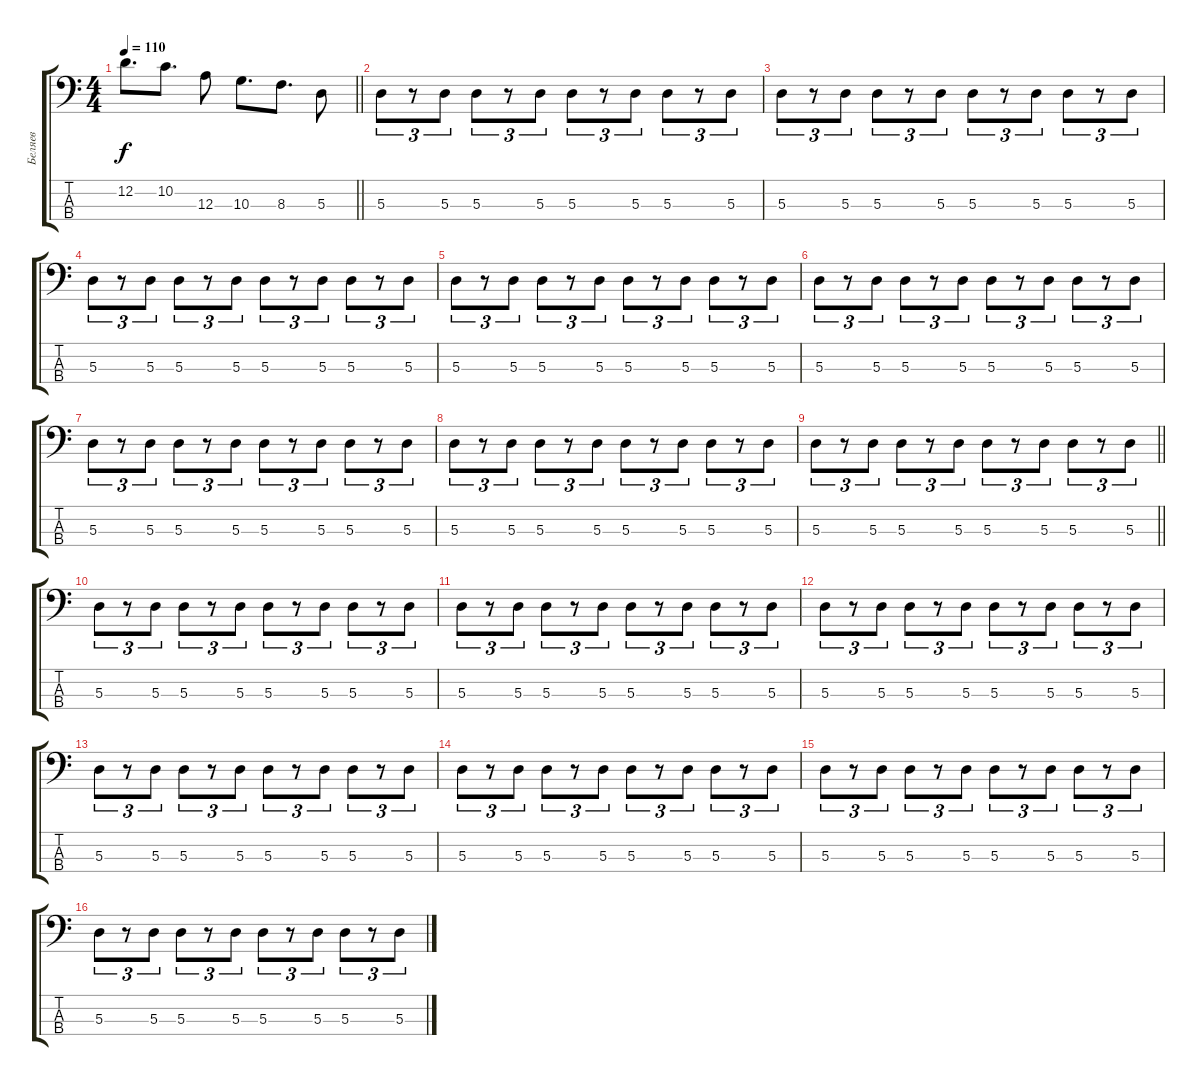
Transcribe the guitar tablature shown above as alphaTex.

\track ("Беляев" "Беляев") {instrument electricbassfinger}
\staff {score tabs}
\tuning (G2 D2 A1 E1) {hide}
\ts (4 4)
\tempo 110
\clef f4
\barLineRight lightlight
\ks c
12.2.8{d dy f} 10.2.8{d} 12.3.8 10.3.8{d} 8.3.8{d} 5.3.8 |
5.3.8{tu (3 2)} r.8{tu (3 2)} 5.3.8{tu (3 2)} 5.3.8{tu (3 2)} r.8{tu (3 2)} 5.3.8{tu (3 2)} 5.3.8{tu (3 2)} r.8{tu (3 2)} 5.3.8{tu (3 2)} 5.3.8{tu (3 2)} r.8{tu (3 2)} 5.3.8{tu (3 2)} |
5.3.8{tu (3 2)} r.8{tu (3 2)} 5.3.8{tu (3 2)} 5.3.8{tu (3 2)} r.8{tu (3 2)} 5.3.8{tu (3 2)} 5.3.8{tu (3 2)} r.8{tu (3 2)} 5.3.8{tu (3 2)} 5.3.8{tu (3 2)} r.8{tu (3 2)} 5.3.8{tu (3 2)} |
5.3.8{tu (3 2)} r.8{tu (3 2)} 5.3.8{tu (3 2)} 5.3.8{tu (3 2)} r.8{tu (3 2)} 5.3.8{tu (3 2)} 5.3.8{tu (3 2)} r.8{tu (3 2)} 5.3.8{tu (3 2)} 5.3.8{tu (3 2)} r.8{tu (3 2)} 5.3.8{tu (3 2)} |
5.3.8{tu (3 2)} r.8{tu (3 2)} 5.3.8{tu (3 2)} 5.3.8{tu (3 2)} r.8{tu (3 2)} 5.3.8{tu (3 2)} 5.3.8{tu (3 2)} r.8{tu (3 2)} 5.3.8{tu (3 2)} 5.3.8{tu (3 2)} r.8{tu (3 2)} 5.3.8{tu (3 2)} |
5.3.8{tu (3 2)} r.8{tu (3 2)} 5.3.8{tu (3 2)} 5.3.8{tu (3 2)} r.8{tu (3 2)} 5.3.8{tu (3 2)} 5.3.8{tu (3 2)} r.8{tu (3 2)} 5.3.8{tu (3 2)} 5.3.8{tu (3 2)} r.8{tu (3 2)} 5.3.8{tu (3 2)} |
5.3.8{tu (3 2)} r.8{tu (3 2)} 5.3.8{tu (3 2)} 5.3.8{tu (3 2)} r.8{tu (3 2)} 5.3.8{tu (3 2)} 5.3.8{tu (3 2)} r.8{tu (3 2)} 5.3.8{tu (3 2)} 5.3.8{tu (3 2)} r.8{tu (3 2)} 5.3.8{tu (3 2)} |
5.3.8{tu (3 2)} r.8{tu (3 2)} 5.3.8{tu (3 2)} 5.3.8{tu (3 2)} r.8{tu (3 2)} 5.3.8{tu (3 2)} 5.3.8{tu (3 2)} r.8{tu (3 2)} 5.3.8{tu (3 2)} 5.3.8{tu (3 2)} r.8{tu (3 2)} 5.3.8{tu (3 2)} |
\barLineRight lightlight
5.3.8{tu (3 2)} r.8{tu (3 2)} 5.3.8{tu (3 2)} 5.3.8{tu (3 2)} r.8{tu (3 2)} 5.3.8{tu (3 2)} 5.3.8{tu (3 2)} r.8{tu (3 2)} 5.3.8{tu (3 2)} 5.3.8{tu (3 2)} r.8{tu (3 2)} 5.3.8{tu (3 2)} |
5.3.8{tu (3 2)} r.8{tu (3 2)} 5.3.8{tu (3 2)} 5.3.8{tu (3 2)} r.8{tu (3 2)} 5.3.8{tu (3 2)} 5.3.8{tu (3 2)} r.8{tu (3 2)} 5.3.8{tu (3 2)} 5.3.8{tu (3 2)} r.8{tu (3 2)} 5.3.8{tu (3 2)} |
5.3.8{tu (3 2)} r.8{tu (3 2)} 5.3.8{tu (3 2)} 5.3.8{tu (3 2)} r.8{tu (3 2)} 5.3.8{tu (3 2)} 5.3.8{tu (3 2)} r.8{tu (3 2)} 5.3.8{tu (3 2)} 5.3.8{tu (3 2)} r.8{tu (3 2)} 5.3.8{tu (3 2)} |
5.3.8{tu (3 2)} r.8{tu (3 2)} 5.3.8{tu (3 2)} 5.3.8{tu (3 2)} r.8{tu (3 2)} 5.3.8{tu (3 2)} 5.3.8{tu (3 2)} r.8{tu (3 2)} 5.3.8{tu (3 2)} 5.3.8{tu (3 2)} r.8{tu (3 2)} 5.3.8{tu (3 2)} |
5.3.8{tu (3 2)} r.8{tu (3 2)} 5.3.8{tu (3 2)} 5.3.8{tu (3 2)} r.8{tu (3 2)} 5.3.8{tu (3 2)} 5.3.8{tu (3 2)} r.8{tu (3 2)} 5.3.8{tu (3 2)} 5.3.8{tu (3 2)} r.8{tu (3 2)} 5.3.8{tu (3 2)} |
5.3.8{tu (3 2)} r.8{tu (3 2)} 5.3.8{tu (3 2)} 5.3.8{tu (3 2)} r.8{tu (3 2)} 5.3.8{tu (3 2)} 5.3.8{tu (3 2)} r.8{tu (3 2)} 5.3.8{tu (3 2)} 5.3.8{tu (3 2)} r.8{tu (3 2)} 5.3.8{tu (3 2)} |
5.3.8{tu (3 2)} r.8{tu (3 2)} 5.3.8{tu (3 2)} 5.3.8{tu (3 2)} r.8{tu (3 2)} 5.3.8{tu (3 2)} 5.3.8{tu (3 2)} r.8{tu (3 2)} 5.3.8{tu (3 2)} 5.3.8{tu (3 2)} r.8{tu (3 2)} 5.3.8{tu (3 2)} |
5.3.8{tu (3 2)} r.8{tu (3 2)} 5.3.8{tu (3 2)} 5.3.8{tu (3 2)} r.8{tu (3 2)} 5.3.8{tu (3 2)} 5.3.8{tu (3 2)} r.8{tu (3 2)} 5.3.8{tu (3 2)} 5.3.8{tu (3 2)} r.8{tu (3 2)} 5.3.8{tu (3 2)}
